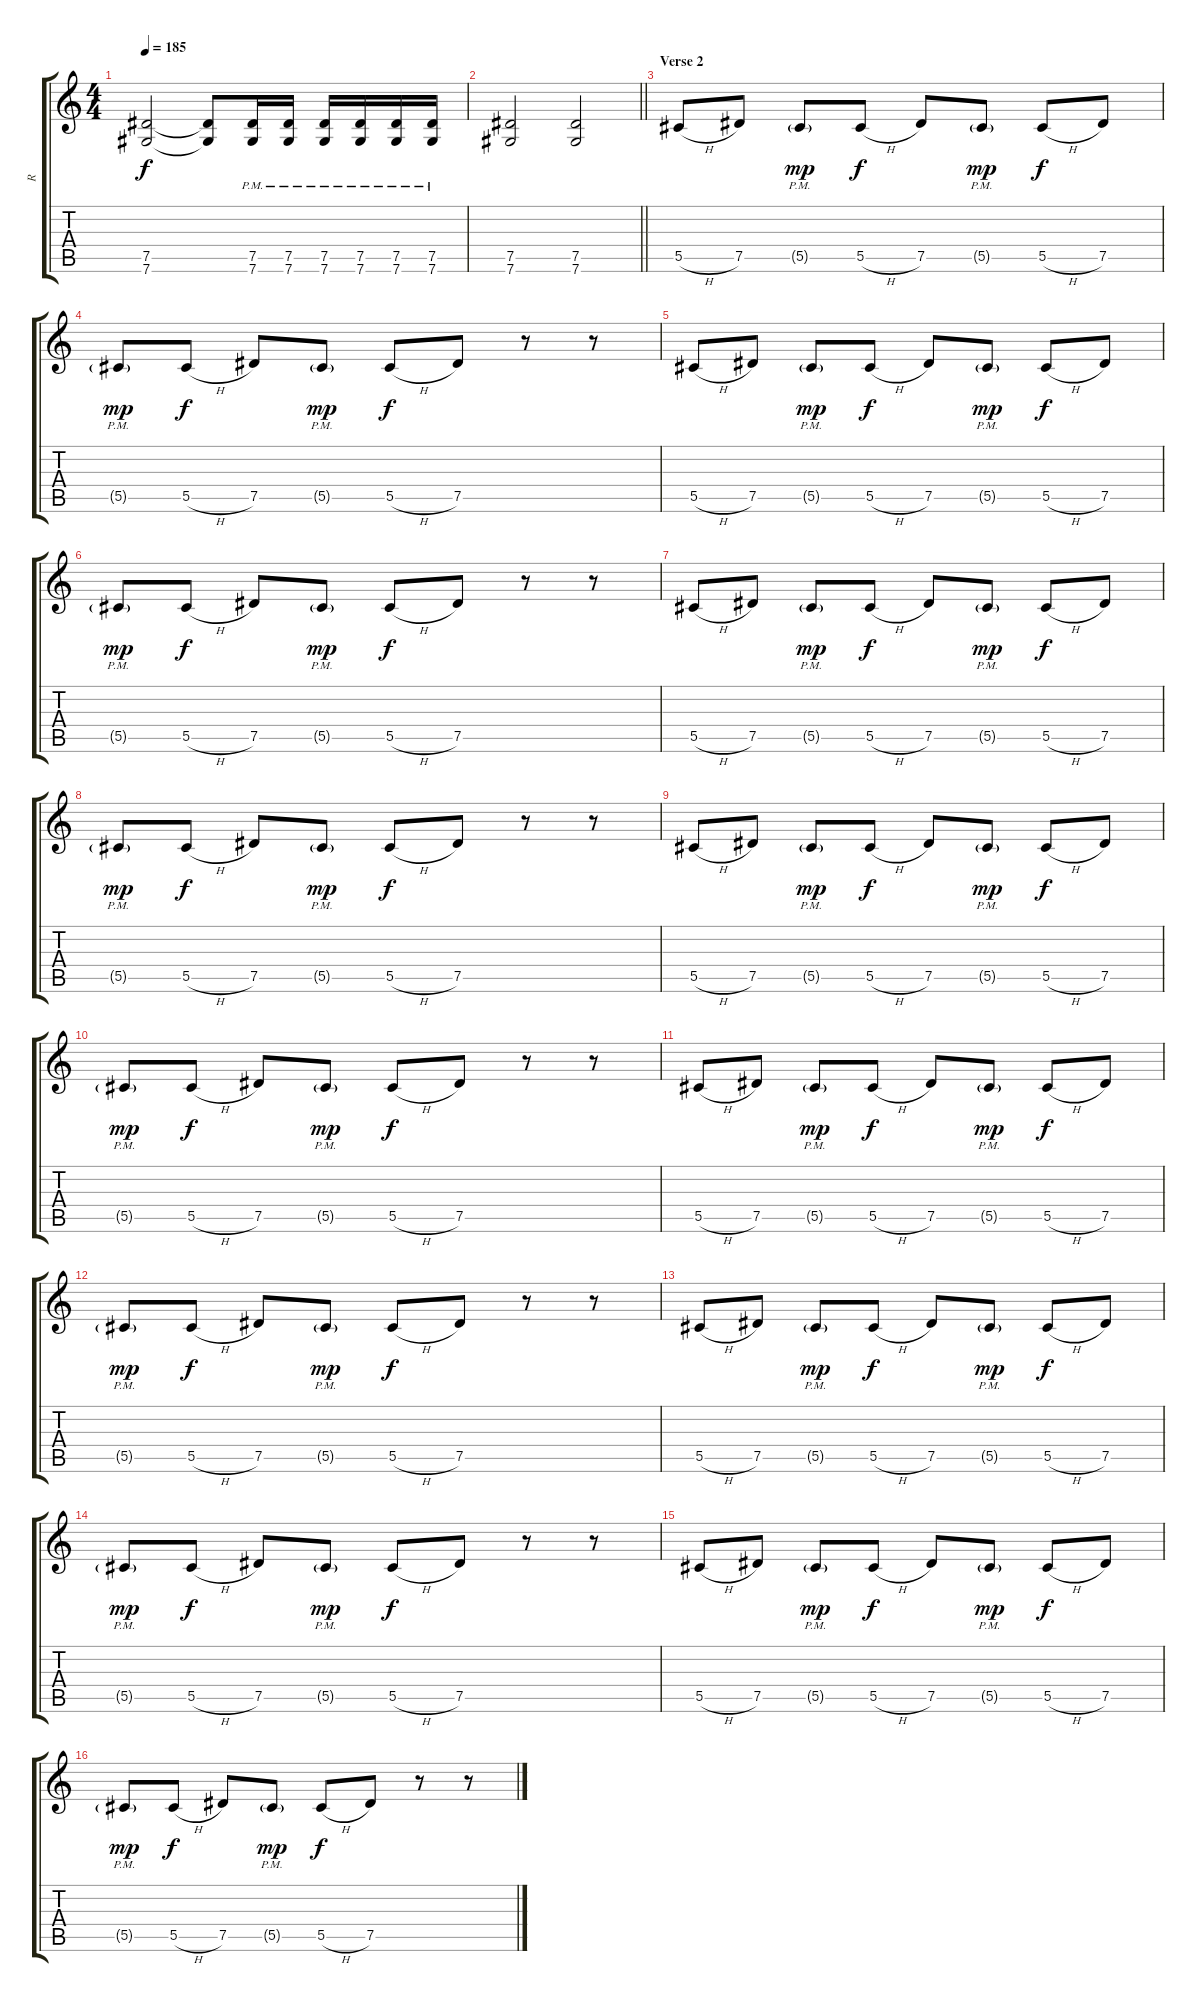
\track ("R" "R") {instrument distortionguitar}
\staff {score tabs}
\tuning (Eb4 Bb3 Gb3 Db3 Ab2 Db2) {hide}
\ts (4 4)
\tempo 185
\clef g2
\ks c
(7.5 7.6).2{dy f} (7.5{t} 7.6{t}).8 (7.5{pm} 7.6{pm}).16 (7.5{pm} 7.6{pm}).16 (7.5{pm} 7.6{pm}).16 (7.5{pm} 7.6{pm}).16 (7.5{pm} 7.6{pm}).16 (7.5{pm} 7.6{pm}).16 |
\barLineRight lightlight
(7.5 7.6).2 (7.5 7.6).2 |
\section ("" "Verse 2")
5.5{h}.8 7.5.8 5.5{g pm}.8{dy mp} 5.5{h}.8{dy f} 7.5.8 5.5{g pm}.8{dy mp} 5.5{h}.8{dy f} 7.5.8 |
5.5{g pm}.8{dy mp} 5.5{h}.8{dy f} 7.5.8 5.5{g pm}.8{dy mp} 5.5{h}.8{dy f} 7.5.8 r.8 r.8 |
5.5{h}.8 7.5.8 5.5{g pm}.8{dy mp} 5.5{h}.8{dy f} 7.5.8 5.5{g pm}.8{dy mp} 5.5{h}.8{dy f} 7.5.8 |
5.5{g pm}.8{dy mp} 5.5{h}.8{dy f} 7.5.8 5.5{g pm}.8{dy mp} 5.5{h}.8{dy f} 7.5.8 r.8 r.8 |
5.5{h}.8 7.5.8 5.5{g pm}.8{dy mp} 5.5{h}.8{dy f} 7.5.8 5.5{g pm}.8{dy mp} 5.5{h}.8{dy f} 7.5.8 |
5.5{g pm}.8{dy mp} 5.5{h}.8{dy f} 7.5.8 5.5{g pm}.8{dy mp} 5.5{h}.8{dy f} 7.5.8 r.8 r.8 |
5.5{h}.8 7.5.8 5.5{g pm}.8{dy mp} 5.5{h}.8{dy f} 7.5.8 5.5{g pm}.8{dy mp} 5.5{h}.8{dy f} 7.5.8 |
5.5{g pm}.8{dy mp} 5.5{h}.8{dy f} 7.5.8 5.5{g pm}.8{dy mp} 5.5{h}.8{dy f} 7.5.8 r.8 r.8 |
5.5{h}.8 7.5.8 5.5{g pm}.8{dy mp} 5.5{h}.8{dy f} 7.5.8 5.5{g pm}.8{dy mp} 5.5{h}.8{dy f} 7.5.8 |
5.5{g pm}.8{dy mp} 5.5{h}.8{dy f} 7.5.8 5.5{g pm}.8{dy mp} 5.5{h}.8{dy f} 7.5.8 r.8 r.8 |
5.5{h}.8 7.5.8 5.5{g pm}.8{dy mp} 5.5{h}.8{dy f} 7.5.8 5.5{g pm}.8{dy mp} 5.5{h}.8{dy f} 7.5.8 |
5.5{g pm}.8{dy mp} 5.5{h}.8{dy f} 7.5.8 5.5{g pm}.8{dy mp} 5.5{h}.8{dy f} 7.5.8 r.8 r.8 |
5.5{h}.8 7.5.8 5.5{g pm}.8{dy mp} 5.5{h}.8{dy f} 7.5.8 5.5{g pm}.8{dy mp} 5.5{h}.8{dy f} 7.5.8 |
5.5{g pm}.8{dy mp} 5.5{h}.8{dy f} 7.5.8 5.5{g pm}.8{dy mp} 5.5{h}.8{dy f} 7.5.8 r.8 r.8
